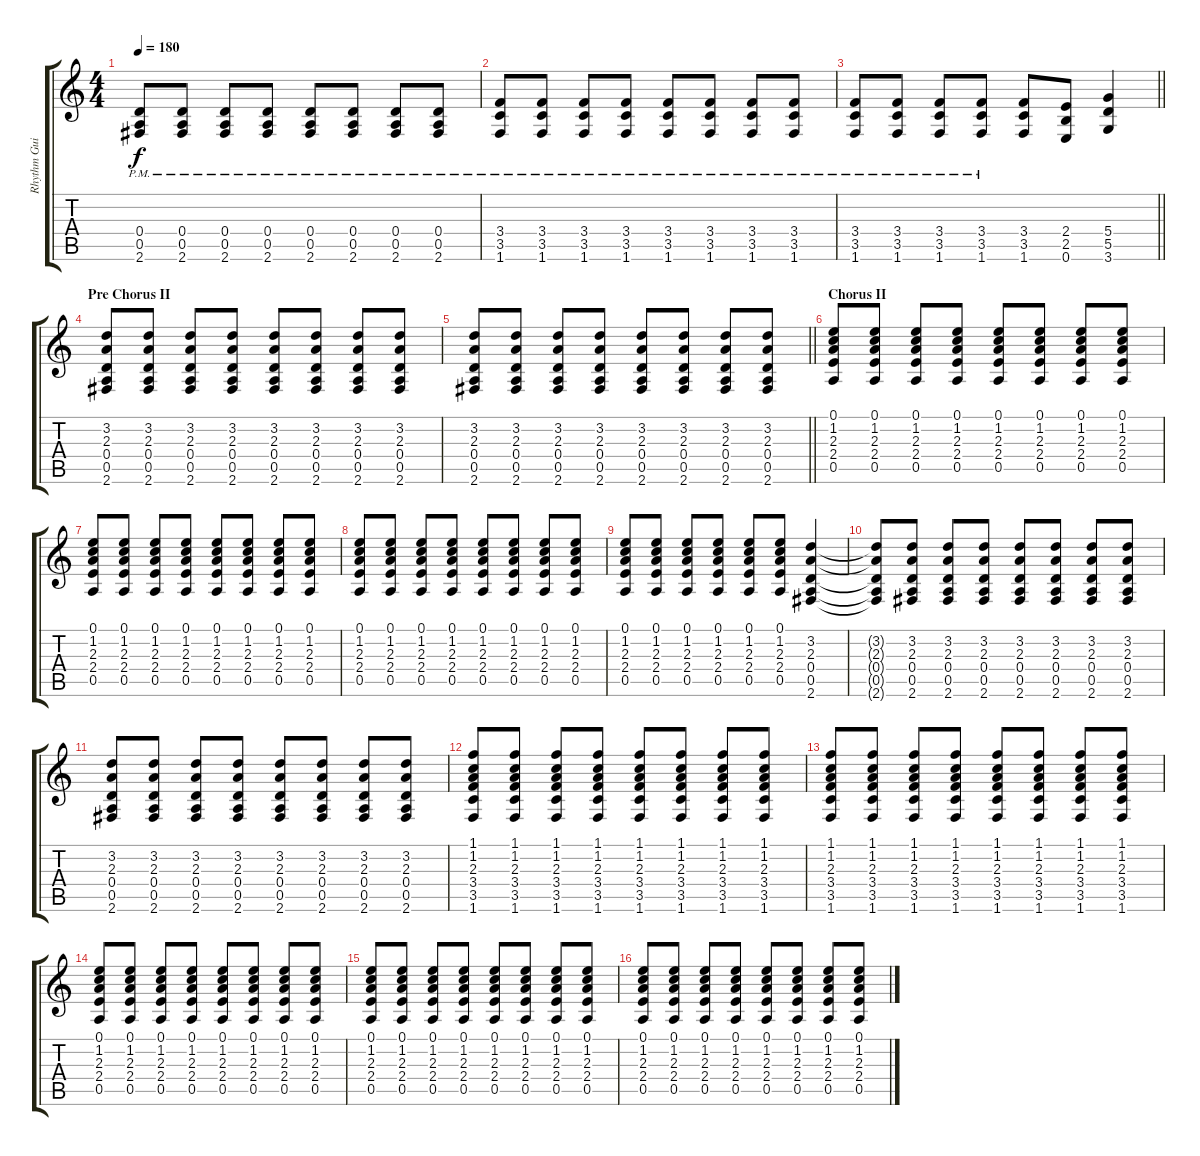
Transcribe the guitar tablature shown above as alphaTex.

\track ("Rhythm Guitar" "Rhythm Gui") {instrument overdrivenguitar}
\staff {score tabs}
\tuning (E4 B3 G3 D3 A2 E2) {hide}
\ts (4 4)
\tempo 180
\clef g2
\ks aminor
(0.4{pm} 0.5{pm} 2.6{pm}).8{dy f} (0.4{pm} 0.5{pm} 2.6{pm}).8 (0.4{pm} 0.5{pm} 2.6{pm}).8 (0.4{pm} 0.5{pm} 2.6{pm}).8 (0.4{pm} 0.5{pm} 2.6{pm}).8 (0.4{pm} 0.5{pm} 2.6{pm}).8 (0.4{pm} 0.5{pm} 2.6{pm}).8 (0.4{pm} 0.5{pm} 2.6{pm}).8 |
(3.4{pm} 3.5{pm} 1.6{pm}).8 (3.4{pm} 3.5{pm} 1.6{pm}).8 (3.4{pm} 3.5{pm} 1.6{pm}).8 (3.4{pm} 3.5{pm} 1.6{pm}).8 (3.4{pm} 3.5{pm} 1.6{pm}).8 (3.4{pm} 3.5{pm} 1.6{pm}).8 (3.4{pm} 3.5{pm} 1.6{pm}).8 (3.4{pm} 3.5{pm} 1.6{pm}).8 |
\barLineRight lightlight
(3.4{pm} 3.5{pm} 1.6{pm}).8 (3.4{pm} 3.5{pm} 1.6{pm}).8 (3.4{pm} 3.5{pm} 1.6{pm}).8 (3.4{pm} 3.5{pm} 1.6{pm}).8 (3.4 3.5 1.6).8 (2.4 2.5 0.6).8 (5.4 5.5 3.6).4 |
\section ("" "Pre Chorus II")
(3.2 2.3 0.4 0.5 2.6).8 (3.2 2.3 0.4 0.5 2.6).8 (3.2 2.3 0.4 0.5 2.6).8 (3.2 2.3 0.4 0.5 2.6).8 (3.2 2.3 0.4 0.5 2.6).8 (3.2 2.3 0.4 0.5 2.6).8 (3.2 2.3 0.4 0.5 2.6).8 (3.2 2.3 0.4 0.5 2.6).8 |
\barLineRight lightlight
(3.2 2.3 0.4 0.5 2.6).8 (3.2 2.3 0.4 0.5 2.6).8 (3.2 2.3 0.4 0.5 2.6).8 (3.2 2.3 0.4 0.5 2.6).8 (3.2 2.3 0.4 0.5 2.6).8 (3.2 2.3 0.4 0.5 2.6).8 (3.2 2.3 0.4 0.5 2.6).8 (3.2 2.3 0.4 0.5 2.6).8 |
\section ("" "Chorus II")
(0.1 1.2 2.3 2.4 0.5).8 (0.1 1.2 2.3 2.4 0.5).8 (0.1 1.2 2.3 2.4 0.5).8 (0.1 1.2 2.3 2.4 0.5).8 (0.1 1.2 2.3 2.4 0.5).8 (0.1 1.2 2.3 2.4 0.5).8 (0.1 1.2 2.3 2.4 0.5).8 (0.1 1.2 2.3 2.4 0.5).8 |
(0.1 1.2 2.3 2.4 0.5).8 (0.1 1.2 2.3 2.4 0.5).8 (0.1 1.2 2.3 2.4 0.5).8 (0.1 1.2 2.3 2.4 0.5).8 (0.1 1.2 2.3 2.4 0.5).8 (0.1 1.2 2.3 2.4 0.5).8 (0.1 1.2 2.3 2.4 0.5).8 (0.1 1.2 2.3 2.4 0.5).8 |
(0.1 1.2 2.3 2.4 0.5).8 (0.1 1.2 2.3 2.4 0.5).8 (0.1 1.2 2.3 2.4 0.5).8 (0.1 1.2 2.3 2.4 0.5).8 (0.1 1.2 2.3 2.4 0.5).8 (0.1 1.2 2.3 2.4 0.5).8 (0.1 1.2 2.3 2.4 0.5).8 (0.1 1.2 2.3 2.4 0.5).8 |
(0.1 1.2 2.3 2.4 0.5).8 (0.1 1.2 2.3 2.4 0.5).8 (0.1 1.2 2.3 2.4 0.5).8 (0.1 1.2 2.3 2.4 0.5).8 (0.1 1.2 2.3 2.4 0.5).8 (0.1 1.2 2.3 2.4 0.5).8 (3.2 2.3 0.4 0.5 2.6).4 |
(3.2{t} 2.3{t} 0.4{t} 0.5{t} 2.6{t}).8 (3.2 2.3 0.4 0.5 2.6).8 (3.2 2.3 0.4 0.5 2.6).8 (3.2 2.3 0.4 0.5 2.6).8 (3.2 2.3 0.4 0.5 2.6).8 (3.2 2.3 0.4 0.5 2.6).8 (3.2 2.3 0.4 0.5 2.6).8 (3.2 2.3 0.4 0.5 2.6).8 |
(3.2 2.3 0.4 0.5 2.6).8 (3.2 2.3 0.4 0.5 2.6).8 (3.2 2.3 0.4 0.5 2.6).8 (3.2 2.3 0.4 0.5 2.6).8 (3.2 2.3 0.4 0.5 2.6).8 (3.2 2.3 0.4 0.5 2.6).8 (3.2 2.3 0.4 0.5 2.6).8 (3.2 2.3 0.4 0.5 2.6).8 |
(1.1 1.2 2.3 3.4 3.5 1.6).8 (1.1 1.2 2.3 3.4 3.5 1.6).8 (1.1 1.2 2.3 3.4 3.5 1.6).8 (1.1 1.2 2.3 3.4 3.5 1.6).8 (1.1 1.2 2.3 3.4 3.5 1.6).8 (1.1 1.2 2.3 3.4 3.5 1.6).8 (1.1 1.2 2.3 3.4 3.5 1.6).8 (1.1 1.2 2.3 3.4 3.5 1.6).8 |
(1.1 1.2 2.3 3.4 3.5 1.6).8 (1.1 1.2 2.3 3.4 3.5 1.6).8 (1.1 1.2 2.3 3.4 3.5 1.6).8 (1.1 1.2 2.3 3.4 3.5 1.6).8 (1.1 1.2 2.3 3.4 3.5 1.6).8 (1.1 1.2 2.3 3.4 3.5 1.6).8 (1.1 1.2 2.3 3.4 3.5 1.6).8 (1.1 1.2 2.3 3.4 3.5 1.6).8 |
(0.1 1.2 2.3 2.4 0.5).8 (0.1 1.2 2.3 2.4 0.5).8 (0.1 1.2 2.3 2.4 0.5).8 (0.1 1.2 2.3 2.4 0.5).8 (0.1 1.2 2.3 2.4 0.5).8 (0.1 1.2 2.3 2.4 0.5).8 (0.1 1.2 2.3 2.4 0.5).8 (0.1 1.2 2.3 2.4 0.5).8 |
(0.1 1.2 2.3 2.4 0.5).8 (0.1 1.2 2.3 2.4 0.5).8 (0.1 1.2 2.3 2.4 0.5).8 (0.1 1.2 2.3 2.4 0.5).8 (0.1 1.2 2.3 2.4 0.5).8 (0.1 1.2 2.3 2.4 0.5).8 (0.1 1.2 2.3 2.4 0.5).8 (0.1 1.2 2.3 2.4 0.5).8 |
(0.1 1.2 2.3 2.4 0.5).8 (0.1 1.2 2.3 2.4 0.5).8 (0.1 1.2 2.3 2.4 0.5).8 (0.1 1.2 2.3 2.4 0.5).8 (0.1 1.2 2.3 2.4 0.5).8 (0.1 1.2 2.3 2.4 0.5).8 (0.1 1.2 2.3 2.4 0.5).8 (0.1 1.2 2.3 2.4 0.5).8
